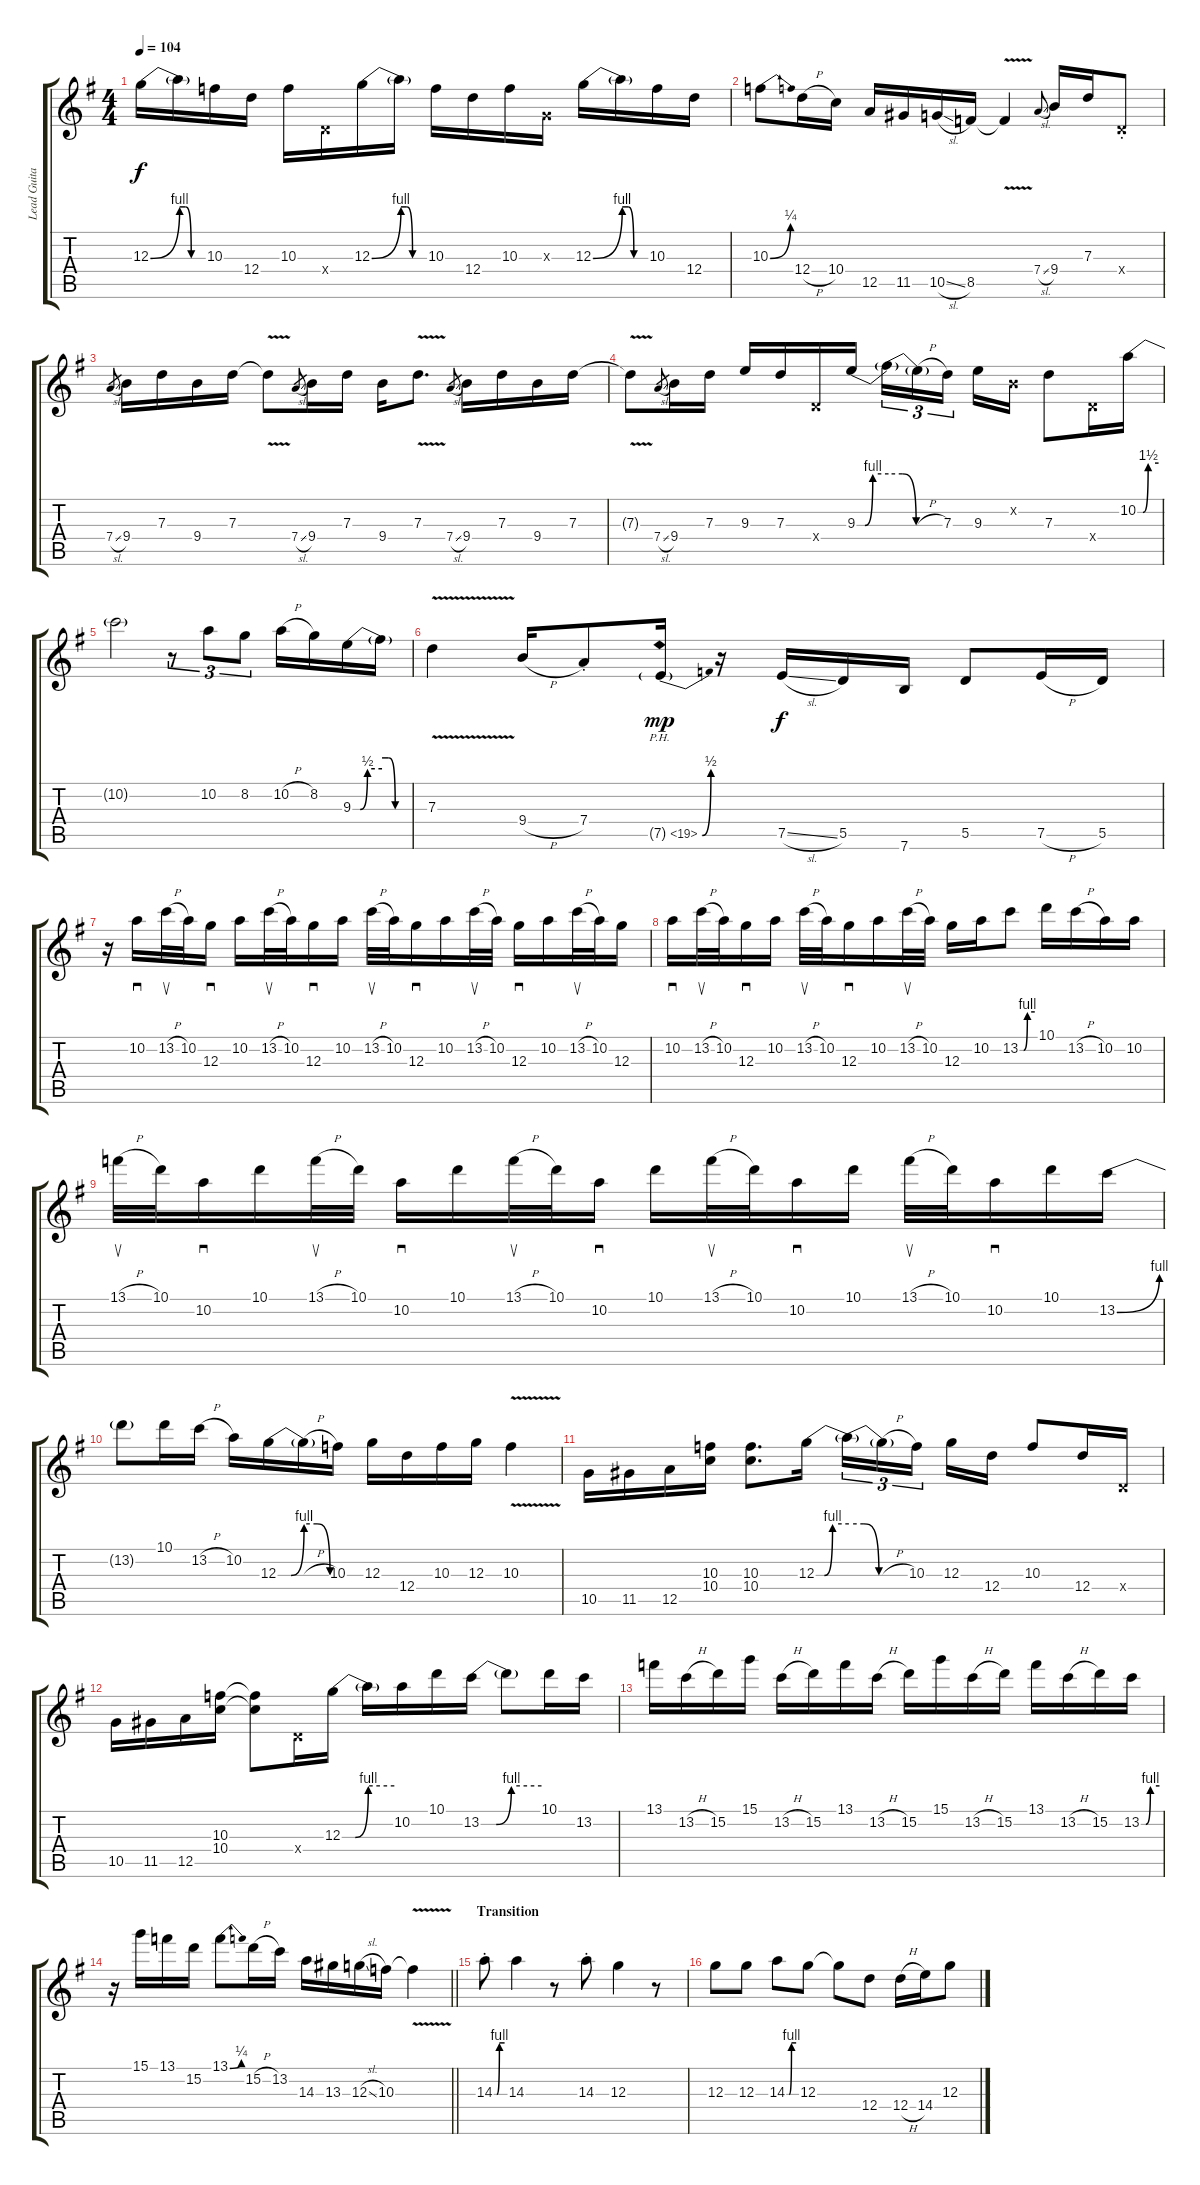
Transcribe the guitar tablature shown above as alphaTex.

\track ("Lead Guitar" "Lead Guita") {instrument overdrivenguitar}
\staff {score tabs}
\tuning (E4 B3 G3 D3 A2 E2) {hide}
\ts (4 4)
\tempo 104
\clef g2
\ks g
12.3{be (bend 0 0 60 4)}.16{dy f} 12.3{be (custom 0 4 15 4 30 0 60 0) t}.16 10.3.16 12.4.16 10.3.16 0.4{x}.16 12.3{be (bend 0 0 60 4)}.16 12.3{be (custom 0 4 15 4 30 0 60 0) t}.16 10.3.16 12.4.16 10.3.16 0.3{x}.16 12.3{be (bend 0 0 60 4)}.16 12.3{be (custom 0 4 15 4 30 0 60 0) t}.16 10.3.16 12.4.16 |
10.3{be (bend 0 0 60 1)}.8 12.4{h}.16 10.4.16 12.5.16 11.5.16 10.5{sl}.16 8.5.16 8.5{v t}.4 7.4{sl}.8{gr onbeat} 9.4.16 7.3.16 0.4{st x}.8 |
7.4{sl}.8{gr} 9.4.16 7.3.16 9.4.16 7.3.16 7.3{v t}.8 7.4{sl}.8{gr} 9.4.16 7.3.16 9.4.16 7.3{v}.8{d} 7.4{sl}.8{gr} 9.4.16 7.3.16 9.4.16 7.3.16 |
7.3{v t}.8 7.4{sl}.8{gr} 9.4.16 7.3.16 9.3.16 7.3.16 0.4{x}.16 9.3{be (custom 0 0 15 0 30 4 60 4)}.16 9.3{be (custom 0 4 15 4 30 0 60 0) t}.16{tu (3 2)} 9.3{h t}.16{tu (3 2)} 7.3.16{tu (3 2) beam splitsecondary} 9.3.16 0.2{x}.16 7.3.8 0.4{x}.16 10.2{be (custom 0 0 15 0 30 6 60 6)}.16 |
10.2{t}.2 r.8{tu (3 2)} 10.2.8{tu (3 2)} 8.2.8{tu (3 2)} 10.2{h}.16 8.2.16 9.3{be (custom 0 0 15 0 30 2 60 2)}.16 9.3{be (custom 0 4 15 4 30 0 60 0) t}.16 |
7.3{v}.4 9.4{h}.16 7.4{st}.8 7.5{be (bend 0 0 60 2) ph 12 g}.16{dy mp} r.16 7.5{sl}.16{dy f} 5.5.16 7.6.16 5.5.8 7.5{h}.16 5.5.16 |
r.16 10.2.16{sd} 13.2{h}.32{su} 10.2.32 12.3.16{sd} 10.2.16 13.2{h}.32{su} 10.2.32 12.3.16{sd} 10.2.16 13.2{h}.32{su} 10.2.32 12.3.16{sd} 10.2.16 13.2{h}.32{su} 10.2.32 12.3.16{sd} 10.2.16 13.2{h}.32{su} 10.2.32 12.3.16 |
10.2.16{sd} 13.2{h}.32{su} 10.2.32 12.3.16{sd} 10.2.16 13.2{h}.32{su} 10.2.32 12.3.16{sd} 10.2.16 13.2{h}.32{su} 10.2.32 12.3.16 10.2.16 13.2{be (custom 0 0 15 0 30 4 60 4)}.8 10.1.16 13.2{h}.16 10.2.16 10.2.16 |
13.1{h}.32{su} 10.1.32 10.2.16{sd} 10.1.16 13.1{h}.32{su} 10.1.32 10.2.16{sd} 10.1.16 13.1{h}.32{su} 10.1.32 10.2.16{sd} 10.1.16 13.1{h}.32{su} 10.1.32 10.2.16{sd} 10.1.16 13.1{h}.32{su} 10.1.32 10.2.16{sd} 10.1.16 13.2{be (bend 0 0 60 4)}.16 |
13.2{t}.8 10.1.16 13.2{h}.16 10.2.16 12.3{be (custom 0 0 15 0 30 4 45 4 60 0)}.16 12.3{h t}.16 10.3.16 12.3.16 12.4.16 10.3.16 12.3.16 10.3{v}.4 |
10.5.16 11.5.16 12.5.16 (10.3 10.4).16 (10.3 10.4).8{d} 12.3{be (custom 0 0 15 0 30 4 60 4)}.16 12.3{be (custom 0 4 15 4 30 0 60 0) t}.16{tu (3 2)} 12.3{h t}.16{tu (3 2)} 10.3.16{tu (3 2) beam splitsecondary} 12.3.16 12.4.16 10.3.8 12.4.16 0.4{x}.16 |
10.5.16 11.5.16 12.5.16 (10.3 10.4).16 (10.3{t} 10.4{t}).8 0.4{x}.16 12.3{be (custom 0 0 15 0 30 4 60 4)}.16 12.3{t}.16 10.2.16 10.1.16 13.2{be (custom 0 0 15 0 30 4 60 4)}.16 13.2{t}.8 10.1.16 13.2.16 |
13.1.16 13.2{h}.16 15.2.16 15.1.16 13.2{h}.16 15.2.16 13.1.16 13.2{h}.16 15.2.16 15.1.16 13.2{h}.16 15.2.16 13.1.16 13.2{h}.16 15.2.16 13.2{be (custom 0 0 15 0 30 4 60 4)}.16 |
\barLineRight lightlight
r.16 15.1.16 13.1.16 15.2.16 13.1{be (bend 0 0 60 1)}.8 15.2{h}.16 13.2.16 14.3.16 13.3.16 12.3{sl}.16 10.3.16 10.3{v t}.4 |
\section ("" "Transition")
14.3{be (custom 0 0 15 0 30 4 60 4) st}.8 14.3.4 r.8 14.3{st}.8 12.3.4 r.8 |
12.3.8 12.3.8 14.3{be (custom 0 0 15 0 30 4 60 4)}.8 12.3.8 12.3{t}.8 12.4.8 12.4{h}.16 14.4.16 12.3.8
